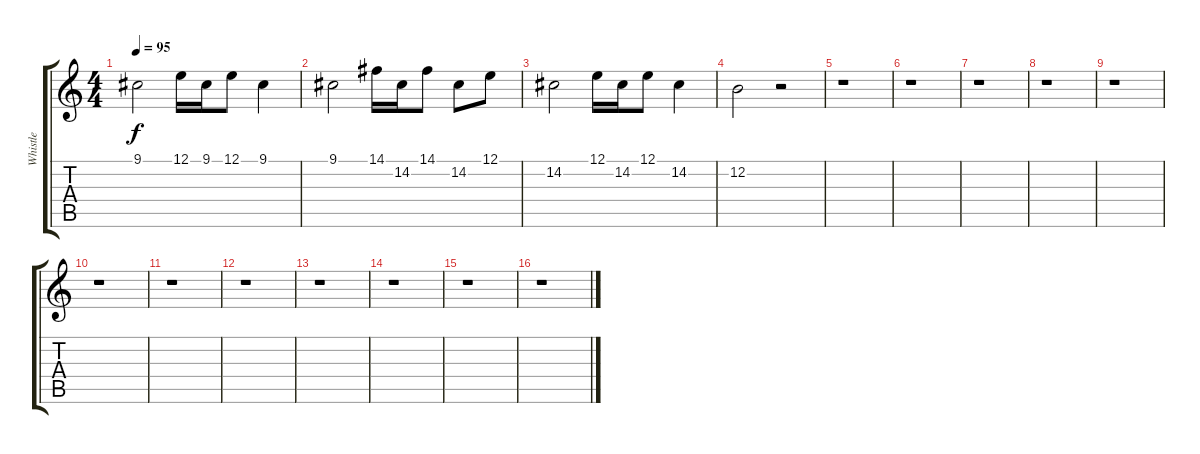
\track ("Whistle" "Whistle") {instrument whistle}
\staff {score tabs}
\tuning (E4 B3 G3 D3 A2 E2) {hide}
\ts (4 4)
\tempo 95
\clef g2
\ks c
9.1.2{dy f} 12.1.16 9.1.16 12.1.8 9.1.4 |
9.1.2 14.1.16 14.2.16 14.1.8 14.2.8 12.1.8 |
14.2.2 12.1.16 14.2.16 12.1.8 14.2.4 |
12.2.2 r.2 |
r.1 |
r.1 |
r.1 |
r.1 |
r.1 |
r.1 |
r.1 |
r.1 |
r.1 |
r.1 |
r.1 |
r.1
